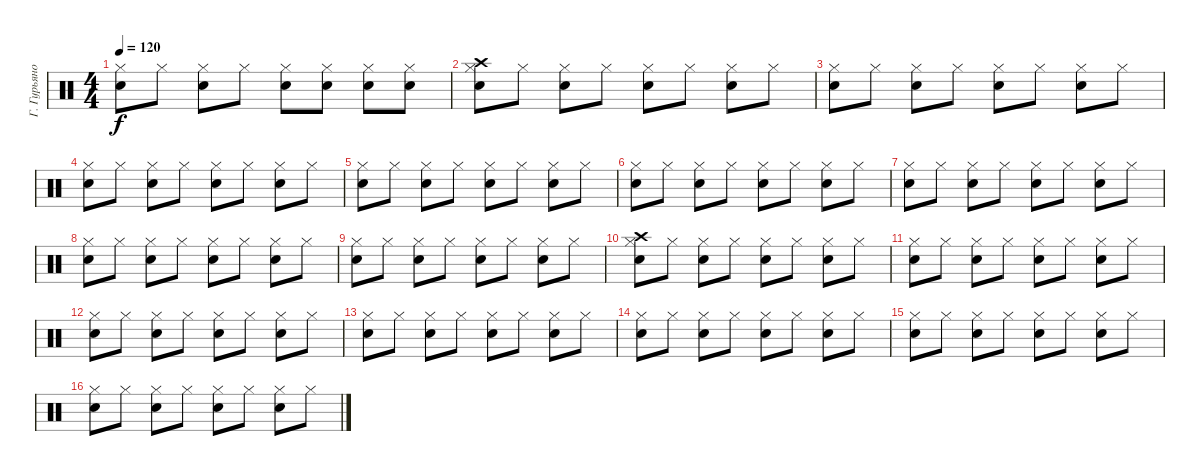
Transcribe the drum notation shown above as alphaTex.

\track ("Г. Гурьянов" "Г. Гурьяно") {instrument percussion}
\staff {score}
\articulation defaults
\ts (4 4)
\tempo 120
\clef neutral
\ks c
("Hi-Hat (closed)" "Snare (hit) 2").8{dy f} "Hi-Hat (closed)".8 ("Hi-Hat (closed)" "Snare (hit) 2").8 "Hi-Hat (closed)".8 ("Hi-Hat (closed)" "Snare (hit) 2").8 ("Hi-Hat (closed)" "Snare (hit) 2").8 ("Hi-Hat (closed)" "Snare (hit) 2").8 ("Hi-Hat (closed)" "Snare (hit) 2").8 |
("Hi-Hat (closed)" "Crash high (hit)" "Snare (hit) 2").8 "Hi-Hat (closed)".8 ("Hi-Hat (closed)" "Snare (hit) 2").8 "Hi-Hat (closed)".8 ("Hi-Hat (closed)" "Snare (hit) 2").8 "Hi-Hat (closed)".8 ("Hi-Hat (closed)" "Snare (hit) 2").8 "Hi-Hat (closed)".8 |
("Hi-Hat (closed)" "Snare (hit) 2").8 "Hi-Hat (closed)".8 ("Hi-Hat (closed)" "Snare (hit) 2").8 "Hi-Hat (closed)".8 ("Hi-Hat (closed)" "Snare (hit) 2").8 "Hi-Hat (closed)".8 ("Hi-Hat (closed)" "Snare (hit) 2").8 "Hi-Hat (closed)".8 |
("Hi-Hat (closed)" "Snare (hit) 2").8 "Hi-Hat (closed)".8 ("Hi-Hat (closed)" "Snare (hit) 2").8 "Hi-Hat (closed)".8 ("Hi-Hat (closed)" "Snare (hit) 2").8 "Hi-Hat (closed)".8 ("Hi-Hat (closed)" "Snare (hit) 2").8 "Hi-Hat (closed)".8 |
("Hi-Hat (closed)" "Snare (hit) 2").8 "Hi-Hat (closed)".8 ("Hi-Hat (closed)" "Snare (hit) 2").8 "Hi-Hat (closed)".8 ("Hi-Hat (closed)" "Snare (hit) 2").8 "Hi-Hat (closed)".8 ("Hi-Hat (closed)" "Snare (hit) 2").8 "Hi-Hat (closed)".8 |
("Hi-Hat (closed)" "Snare (hit) 2").8 "Hi-Hat (closed)".8 ("Hi-Hat (closed)" "Snare (hit) 2").8 "Hi-Hat (closed)".8 ("Hi-Hat (closed)" "Snare (hit) 2").8 "Hi-Hat (closed)".8 ("Hi-Hat (closed)" "Snare (hit) 2").8 "Hi-Hat (closed)".8 |
("Hi-Hat (closed)" "Snare (hit) 2").8 "Hi-Hat (closed)".8 ("Hi-Hat (closed)" "Snare (hit) 2").8 "Hi-Hat (closed)".8 ("Hi-Hat (closed)" "Snare (hit) 2").8 "Hi-Hat (closed)".8 ("Hi-Hat (closed)" "Snare (hit) 2").8 "Hi-Hat (closed)".8 |
("Hi-Hat (closed)" "Snare (hit) 2").8 "Hi-Hat (closed)".8 ("Hi-Hat (closed)" "Snare (hit) 2").8 "Hi-Hat (closed)".8 ("Hi-Hat (closed)" "Snare (hit) 2").8 "Hi-Hat (closed)".8 ("Hi-Hat (closed)" "Snare (hit) 2").8 "Hi-Hat (closed)".8 |
("Hi-Hat (closed)" "Snare (hit) 2").8 "Hi-Hat (closed)".8 ("Hi-Hat (closed)" "Snare (hit) 2").8 "Hi-Hat (closed)".8 ("Hi-Hat (closed)" "Snare (hit) 2").8 "Hi-Hat (closed)".8 ("Hi-Hat (closed)" "Snare (hit) 2").8 "Hi-Hat (closed)".8 |
("Hi-Hat (closed)" "Crash high (hit)" "Snare (hit) 2").8 "Hi-Hat (closed)".8 ("Hi-Hat (closed)" "Snare (hit) 2").8 "Hi-Hat (closed)".8 ("Hi-Hat (closed)" "Snare (hit) 2").8 "Hi-Hat (closed)".8 ("Hi-Hat (closed)" "Snare (hit) 2").8 "Hi-Hat (closed)".8 |
("Hi-Hat (closed)" "Snare (hit) 2").8 "Hi-Hat (closed)".8 ("Hi-Hat (closed)" "Snare (hit) 2").8 "Hi-Hat (closed)".8 ("Hi-Hat (closed)" "Snare (hit) 2").8 "Hi-Hat (closed)".8 ("Hi-Hat (closed)" "Snare (hit) 2").8 "Hi-Hat (closed)".8 |
("Hi-Hat (closed)" "Snare (hit) 2").8 "Hi-Hat (closed)".8 ("Hi-Hat (closed)" "Snare (hit) 2").8 "Hi-Hat (closed)".8 ("Hi-Hat (closed)" "Snare (hit) 2").8 "Hi-Hat (closed)".8 ("Hi-Hat (closed)" "Snare (hit) 2").8 "Hi-Hat (closed)".8 |
("Hi-Hat (closed)" "Snare (hit) 2").8 "Hi-Hat (closed)".8 ("Hi-Hat (closed)" "Snare (hit) 2").8 "Hi-Hat (closed)".8 ("Hi-Hat (closed)" "Snare (hit) 2").8 "Hi-Hat (closed)".8 ("Hi-Hat (closed)" "Snare (hit) 2").8 "Hi-Hat (closed)".8 |
("Hi-Hat (closed)" "Snare (hit) 2").8 "Hi-Hat (closed)".8 ("Hi-Hat (closed)" "Snare (hit) 2").8 "Hi-Hat (closed)".8 ("Hi-Hat (closed)" "Snare (hit) 2").8 "Hi-Hat (closed)".8 ("Hi-Hat (closed)" "Snare (hit) 2").8 "Hi-Hat (closed)".8 |
("Hi-Hat (closed)" "Snare (hit) 2").8 "Hi-Hat (closed)".8 ("Hi-Hat (closed)" "Snare (hit) 2").8 "Hi-Hat (closed)".8 ("Hi-Hat (closed)" "Snare (hit) 2").8 "Hi-Hat (closed)".8 ("Hi-Hat (closed)" "Snare (hit) 2").8 "Hi-Hat (closed)".8 |
("Hi-Hat (closed)" "Snare (hit) 2").8 "Hi-Hat (closed)".8 ("Hi-Hat (closed)" "Snare (hit) 2").8 "Hi-Hat (closed)".8 ("Hi-Hat (closed)" "Snare (hit) 2").8 "Hi-Hat (closed)".8 ("Hi-Hat (closed)" "Snare (hit) 2").8 "Hi-Hat (closed)".8
